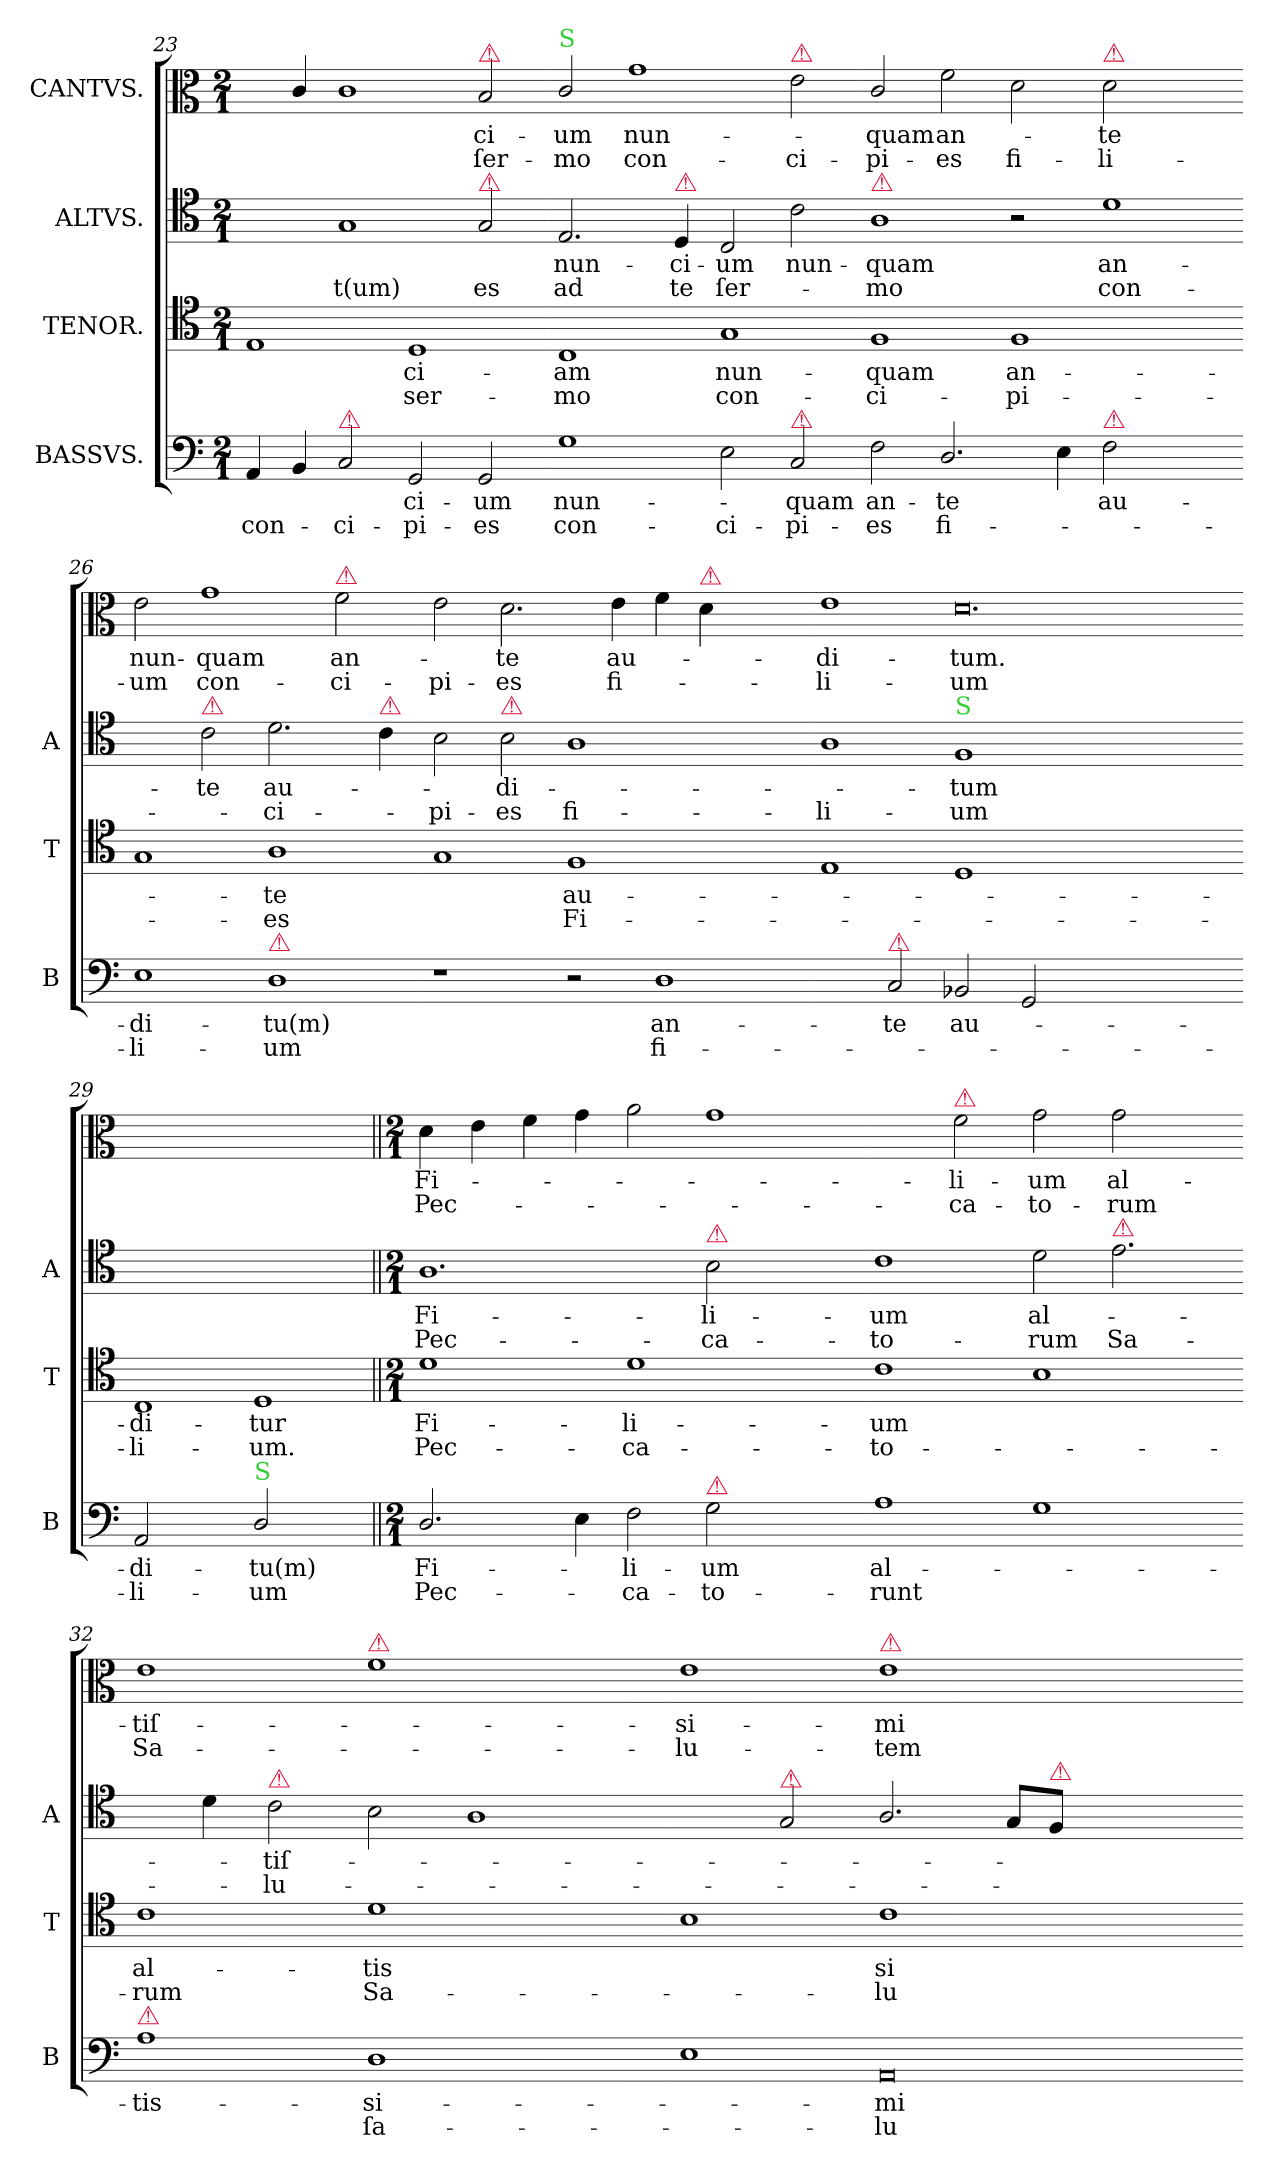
**kern	**text	**text	**kern	**text	**text	**kern	**text	**text	**kern	**text	**text
*part4	*part4	*part4	*part3	*part3	*part3	*part2	*part2	*part2	*part1	*part1	*part1
*staff4	*staff4	*staff4	*staff3	*staff3	*staff3	*staff2	*staff2	*staff2	*staff1	*staff1	*staff1
*I"BASSVS.	*	*	*I"TENOR.	*	*	*I"ALTVS.	*	*	*I"CANTVS.	*	*
*I'B	*	*	*I'T	*	*	*I'A	*	*	*	*	*
*clefF4	*	*	*clefC4	*	*	*clefC4	*	*	*clefC3	*	*
*k[]	*	*	*k[]	*	*	*k[]	*	*	*k[]	*	*
*M2/1	*	*	*M2/1	*	*	*M2/1	*	*	*M2/1	*	*
=23	=23	=23	=23	=23	=23	=23	=23	=23	=23	=23	=23
4AA/	.	con-	1E/	.	.	2ryy	.	.	4ryy	.	.
4BB/	.	.	.	.	.	.	.	.	4c/	.	.
!LO:TX:a:color=crimson:t=⚠	!	!	!	!	!	!	!	!	!	!	!
!	!	!	!	!	!	!	!	!LO:LY:i	!	!	!
2C/	.	-ci-	.	.	.	1G/	.	-t(um)	1c\	.	.
2GG/	-ci-	-pi-	1D/	-ci-	ser-	.	.	.	.	.	.
!	!	!	!	!	!	!	!	!	!LO:TX:a:color=crimson:t=⚠	!	!
!	!	!	!	!	!	!LO:TX:a:color=crimson:t=⚠	!	!	!	!	!
!	!	!	!	!	!	!	!	!LO:LY:i	!	!	!
2GG/	-um	-es	.	.	.	2G/	.	es	2B/	-ci-	ſer-
=24-	=24-	=24-	=24-	=24-	=24-	=24-	=24-	=24-	=24-	=24-	=24-
!	!	!	!	!	!	!	!	!	!LO:TX:a:color=limegreen:t=S	!	!
!	!	!	!	!	!	!	!LO:LY:i	!LO:LY:i	!	!	!
1G\	nun-	con-	1C/	-am	-mo	2.E/	-nun-	ad	2c/	-um	-mo
.	.	.	.	.	.	.	.	.	1g\	nun-	con-
!	!	!	!	!	!	!LO:TX:a:color=crimson:t=⚠	!	!	!	!	!
!	!	!	!	!	!	!	!LO:LY:i	!LO:LY:i	!	!	!
.	.	.	.	.	.	4D/	ci-	te	.	.	.
!	!	!	!	!	!	!	!LO:LY:i	!LO:LY:i	!	!	!
2E\	.	-ci-	1G/	nun-	con-	2C/	-um	ſer-	.	.	.
!	!	!	!	!	!	!	!	!	!LO:TX:a:color=crimson:t=⚠	!	!
!LO:TX:a:color=crimson:t=⚠	!	!	!	!	!	!	!	!	!	!	!
2C/	-quam	-pi-	.	.	.	2c\	nun-	.	2e\	.	-ci-
=25-	=25-	=25-	=25-	=25-	=25-	=25-	=25-	=25-	=25-	=25-	=25-
!	!	!	!	!	!	!LO:TX:a:color=crimson:t=⚠	!	!	!	!	!
!	!	!	!	!	!	!	!	!LO:LY:i	!	!	!
2F\	an-	-es	1F/	-quam	-ci-	1A\	-quam	-mo	2c/	-quam	-pi-
2.D/	-te	fi-	.	.	.	.	.	.	2f\	an-	-es
.	.	.	1F/	an-	-pi-	2r	.	.	2d\	.	fi-
4E\	.	.	.	.	.	.	.	.	.	.	.
!	!	!	!	!	!	!	!	!	!LO:TX:a:color=crimson:t=⚠	!	!
!LO:TX:a:color=crimson:t=⚠	!	!	!	!	!	!	!	!	!	!	!
2F\	au-	.	.	.	.	1d\	an-	con-	2d\	-te	-li-
2ryy	.	.	2ryy	.	.	.	.	.	2ryy	.	.
=26-	=26-	=26-	=26-	=26-	=26-	=26-	=26-	=26-	=26-	=26-	=26-
!	!	!	!	!	!	!	!	!	!	!LO:LY:i	!
1E\	-di-	li-	1G/	.	.	2ryy	.	.	2e\	nun-	-um
!	!	!	!	!	!	!LO:TX:a:color=crimson:t=⚠	!	!	!	!	!
!	!	!	!	!	!	!	!	!	!	!LO:LY:i	!LO:LY:i
.	.	.	.	.	.	2c\	-te	.	1g\	-quam	con-
!LO:TX:a:color=crimson:t=⚠	!	!	!	!	!	!	!	!	!	!	!
1D\	-tu(m)	-um	1A\	-te	-es	2.d\	au-	-ci-	.	.	.
!	!	!	!	!	!	!	!	!	!LO:TX:a:color=crimson:t=⚠	!	!
!	!	!	!	!	!	!	!	!	!	!LO:LY:i	!LO:LY:i
.	.	.	.	.	.	.	.	.	2f\	an-	-ci-
!	!	!	!	!	!	!LO:TX:a:color=crimson:t=⚠	!	!	!	!	!
.	.	.	.	.	.	4c\	.	.	.	.	.
=27-	=27-	=27-	=27-	=27-	=27-	=27-	=27-	=27-	=27-	=27-	=27-
!	!	!	!	!	!	!	!	!	!	!	!LO:LY:i
1r	.	.	1G/	.	.	2B\	.	-pi-	2e\	.	-pi-
!	!	!	!	!	!	!LO:TX:a:color=crimson:t=⚠	!	!	!	!	!
!	!	!	!	!	!	!	!	!	!	!LO:LY:i	!LO:LY:i
.	.	.	.	.	.	2B\	-di-	-es	2.d\	-te	-es
2r	.	.	1F/	au-	Fi-	1A\	.	fi-	.	.	.
!	!	!	!	!	!	!	!	!	!	!	!LO:LY:i
.	.	.	.	.	.	.	.	.	4e\	au-	fi-
!	!LO:LY:i	!LO:LY:i	!	!	!	!	!	!	!	!	!
1D\	an-	fi-	.	.	.	.	.	.	4f\	.	.
!	!	!	!	!	!	!	!	!	!LO:TX:a:color=crimson:t=⚠	!	!
.	.	.	.	.	.	.	.	.	4d\	.	.
.	.	.	2ryy	.	.	2ryy	.	.	2ryy	.	.
=28-	=28-	=28-	=28-	=28-	=28-	=28-	=28-	=28-	=28-	=28-	=28-
!	!	!	!	!	!	!	!	!	!	!	!LO:LY:i
2ryy	.	.	1E/	.	.	1A\	.	-li-	1e\	di-	-li-
!LO:TX:a:color=crimson:t=⚠	!	!	!	!	!	!	!	!	!	!	!
!	!LO:LY:i	!	!	!	!	!	!	!	!	!	!
2C/	-te	.	.	.	.	.	.	.	.	.	.
!	!	!	!	!	!	!LO:TX:a:color=limegreen:t=S	!	!	!	!	!
!	!LO:LY:i	!	!	!	!	!LO:N:vis=1	!	!	!	!	!LO:LY:i
2BB-X/	au-	.	1D/	.	.	0.F/	-tum	-um	0.d\	-tum.	-um
2GG/	.	.	.	.	.	.	.	.	.	.	.
0ryy	.	.	0ryy	.	.	.	.	.	.	.	.
=29-	=29-	=29-	=29-	=29-	=29-	=29-	=29-	=29-	=29-	=29-	=29-
!LO:N:vis=2	!LO:LY:i	!LO:LY:i	!	!	!	!	!	!	!	!	!
1AA/	-di-	-li-	1C/	-di-	-li-	0ryy	.	.	0ryy	.	.
!LO:TX:a:color=limegreen:t=S	!	!	!	!	!	!	!	!	!	!	!
!LO:N:vis=2	!LO:LY:i	!LO:LY:i	!	!	!	!	!	!	!	!	!
1D/	-tu(m)	-um	1D/	-tur	-um.	.	.	.	.	.	.
=30||	=30||	=30||	=30||	=30||	=30||	=30||	=30||	=30||	=30||	=30||	=30||
*M2/1	*	*	*M2/1	*	*	*M2/1	*	*	*M2/1	*	*
2.D/	Fi-	Pec-	1d\	Fi-	Pec-	1.A\	Fi-	Pec-	4d\	Fi-	Pec-
.	.	.	.	.	.	.	.	.	4e\	.	.
.	.	.	.	.	.	.	.	.	4f\	.	.
4E\	.	.	.	.	.	.	.	.	4g\	.	.
2F\	-li-	-ca-	1d\	-li-	-ca-	.	.	.	2a\	.	.
!	!	!	!	!	!	!LO:TX:a:color=crimson:t=⚠	!	!	!	!	!
!LO:TX:a:color=crimson:t=⚠	!	!	!	!	!	!	!	!	!	!	!
2G\	-um	-to-	.	.	.	2B\	-li-	-ca-	1g\	.	.
2ryy	.	.	2ryy	.	.	2ryy	.	.	.	.	.
=31-	=31-	=31-	=31-	=31-	=31-	=31-	=31-	=31-	=31-	=31-	=31-
1A\	al-	-runt	1c\	-um	-to-	1c\	-um	-to-	2ryy	.	.
!	!	!	!	!	!	!	!	!	!LO:TX:a:color=crimson:t=⚠	!	!
.	.	.	.	.	.	.	.	.	2f\	-li-	-ca-
1G\	.	.	1B\	.	.	2d\	al-	-rum	2g\	-um	-to-
!	!	!	!	!	!	!LO:TX:a:color=crimson:t=⚠	!	!	!	!	!
.	.	.	.	.	.	2.e\	.	Sa-	2g\	al-	-rum
4ryy	.	.	4ryy	.	.	.	.	.	4ryy	.	.
=32-	=32-	=32-	=32-	=32-	=32-	=32-	=32-	=32-	=32-	=32-	=32-
!LO:TX:a:color=crimson:t=⚠	!	!	!	!	!	!	!	!	!	!	!
1A\	-tis-	.	1c\	al-	-rum	4ryy	.	.	1e\	-tiſ-	Sa-
.	.	.	.	.	.	4d\	.	.	.	.	.
!	!	!	!	!	!	!LO:TX:a:color=crimson:t=⚠	!	!	!	!	!
.	.	.	.	.	.	2c\	-tiſ-	-lu-	.	.	.
!	!	!	!	!	!	!	!	!	!LO:TX:a:color=crimson:t=⚠	!	!
1D\	-si-	ſa-	1d\	-tis	Sa-	2B\	.	.	1f\	.	.
.	.	.	.	.	.	1A\	.	.	.	.	.
2ryy	.	.	2ryy	.	.	.	.	.	2ryy	.	.
=33-	=33-	=33-	=33-	=33-	=33-	=33-	=33-	=33-	=33-	=33-	=33-
1E\	.	.	1B\	.	.	2ryy	.	.	1e\	-si-	-lu-
!	!	!	!	!	!	!LO:TX:a:color=crimson:t=⚠	!	!	!	!	!
.	.	.	.	.	.	2G/	.	.	.	.	.
!	!	!	!	!	!	!	!	!	!LO:TX:a:color=crimson:t=⚠	!	!
0AA/	-mi	-lu-	1c\	si-	-lu-	2.A/	.	.	1e\	-mi	-tem
.	.	.	.	.	.	8G/L	.	.	.	.	.
!	!	!	!	!	!	!LO:TX:a:color=crimson:t=⚠	!	!	!	!	!
.	.	.	.	.	.	8F/J	.	.	.	.	.
.	.	.	1ryy	.	.	1ryy	.	.	1ryy	.	.
=-	=-	=-	=-	=-	=-	=-	=-	=-	=-	=-	=-
*-	*-	*-	*-	*-	*-	*-	*-	*-	*-	*-	*-
